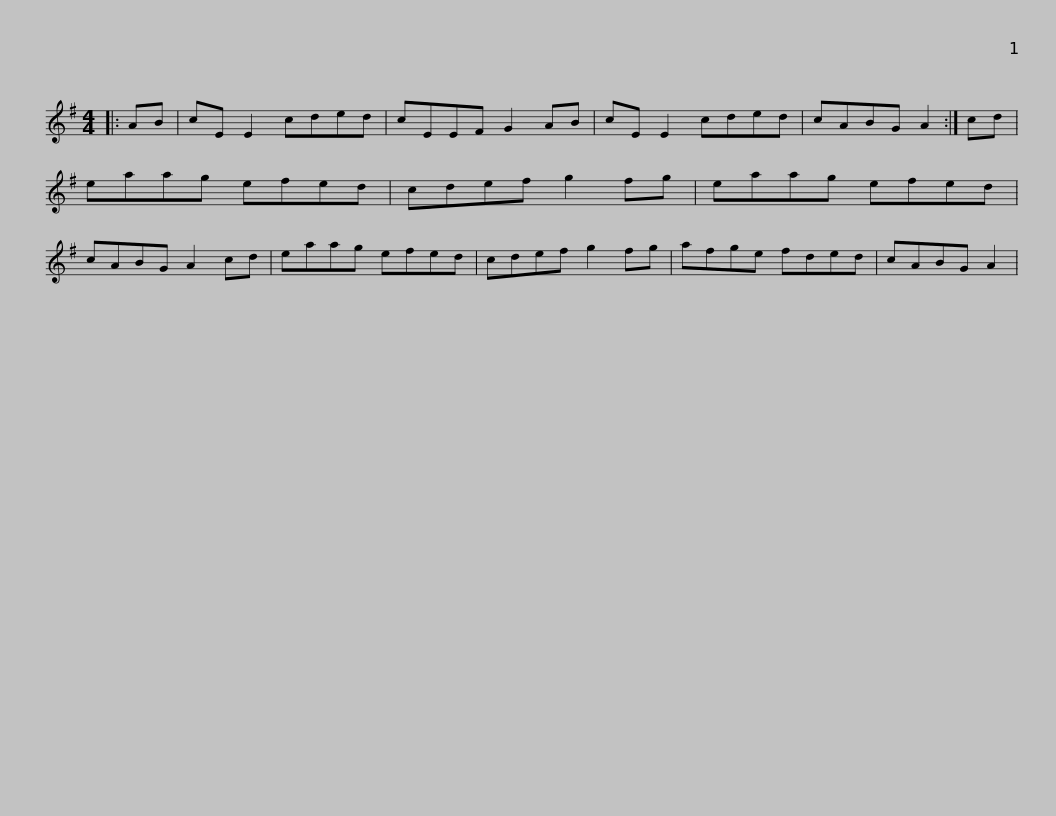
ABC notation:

X:1
L:1/8
M:4/4
I:linebreak $
K:G
V:1 treble
V:1
|: AB | cE E2 cded | cEEF G2 AB | cE E2 cded | cABG A2 :| %5
 cd | eaag efed |$ cdef g2 fg | eaag efed | cABG A2 cd | %10
 eaag efed | cdef g2 fg | afge fded |$ cABG A2 | %14
